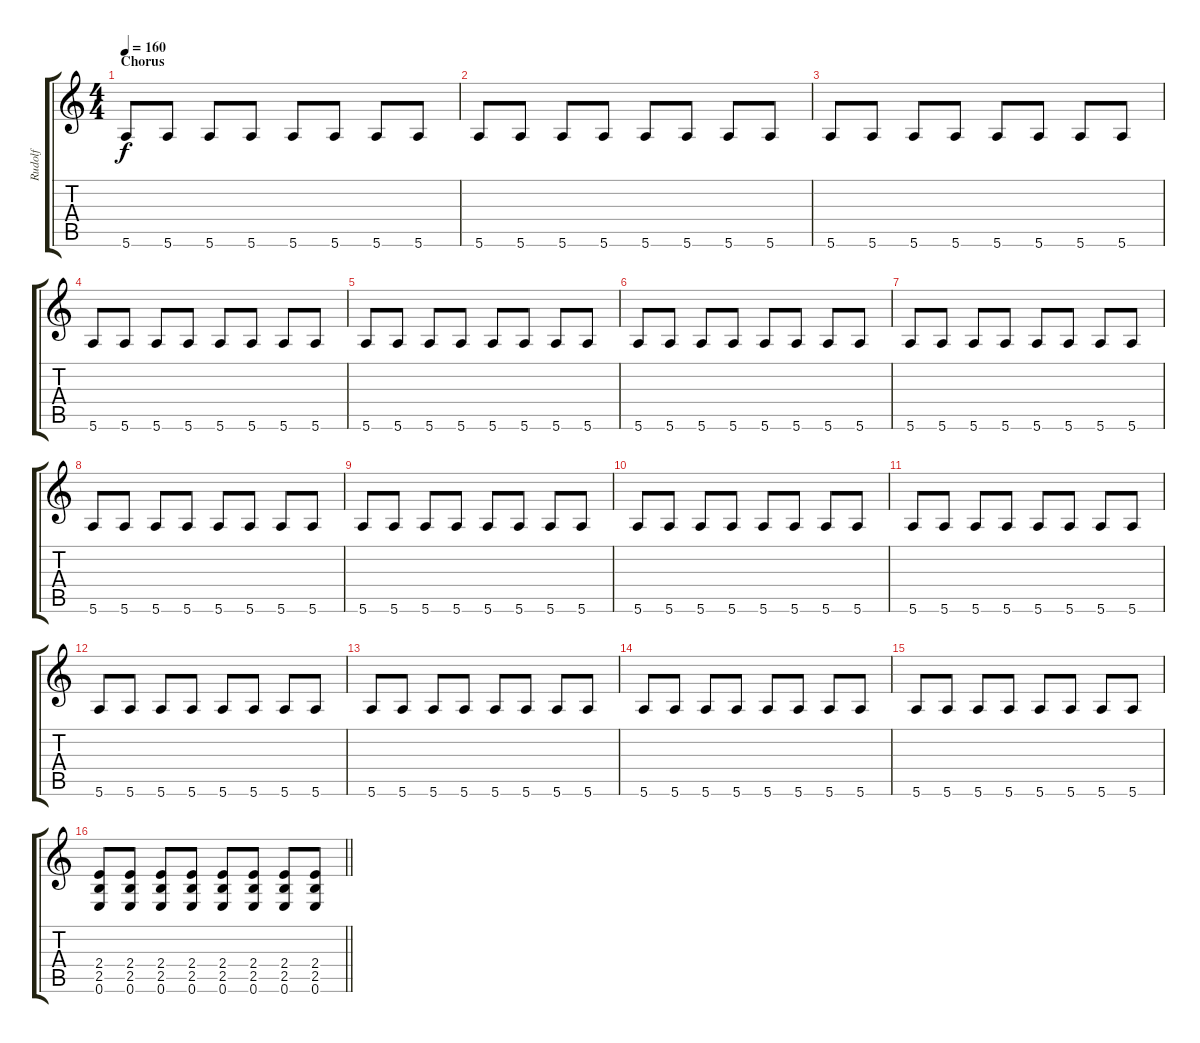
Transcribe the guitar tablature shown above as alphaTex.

\track ("Rudolf" "Rudolf") {instrument overdrivenguitar}
\staff {score tabs}
\tuning (E4 B3 G3 D3 A2 E2) {hide}
\ts (4 4)
\section ("" "Chorus")
\tempo 160
\clef g2
\ks c
5.6.8{dy f} 5.6.8 5.6.8 5.6.8 5.6.8 5.6.8 5.6.8 5.6.8 |
5.6.8 5.6.8 5.6.8 5.6.8 5.6.8 5.6.8 5.6.8 5.6.8 |
5.6.8 5.6.8 5.6.8 5.6.8 5.6.8 5.6.8 5.6.8 5.6.8 |
5.6.8 5.6.8 5.6.8 5.6.8 5.6.8 5.6.8 5.6.8 5.6.8 |
5.6.8 5.6.8 5.6.8 5.6.8 5.6.8 5.6.8 5.6.8 5.6.8 |
5.6.8 5.6.8 5.6.8 5.6.8 5.6.8 5.6.8 5.6.8 5.6.8 |
5.6.8 5.6.8 5.6.8 5.6.8 5.6.8 5.6.8 5.6.8 5.6.8 |
5.6.8 5.6.8 5.6.8 5.6.8 5.6.8 5.6.8 5.6.8 5.6.8 |
5.6.8 5.6.8 5.6.8 5.6.8 5.6.8 5.6.8 5.6.8 5.6.8 |
5.6.8 5.6.8 5.6.8 5.6.8 5.6.8 5.6.8 5.6.8 5.6.8 |
5.6.8 5.6.8 5.6.8 5.6.8 5.6.8 5.6.8 5.6.8 5.6.8 |
5.6.8 5.6.8 5.6.8 5.6.8 5.6.8 5.6.8 5.6.8 5.6.8 |
5.6.8 5.6.8 5.6.8 5.6.8 5.6.8 5.6.8 5.6.8 5.6.8 |
5.6.8 5.6.8 5.6.8 5.6.8 5.6.8 5.6.8 5.6.8 5.6.8 |
5.6.8 5.6.8 5.6.8 5.6.8 5.6.8 5.6.8 5.6.8 5.6.8 |
\barLineRight lightlight
(2.4 2.5 0.6).8 (2.4 2.5 0.6).8 (2.4 2.5 0.6).8 (2.4 2.5 0.6).8 (2.4 2.5 0.6).8 (2.4 2.5 0.6).8 (2.4 2.5 0.6).8 (2.4 2.5 0.6).8
